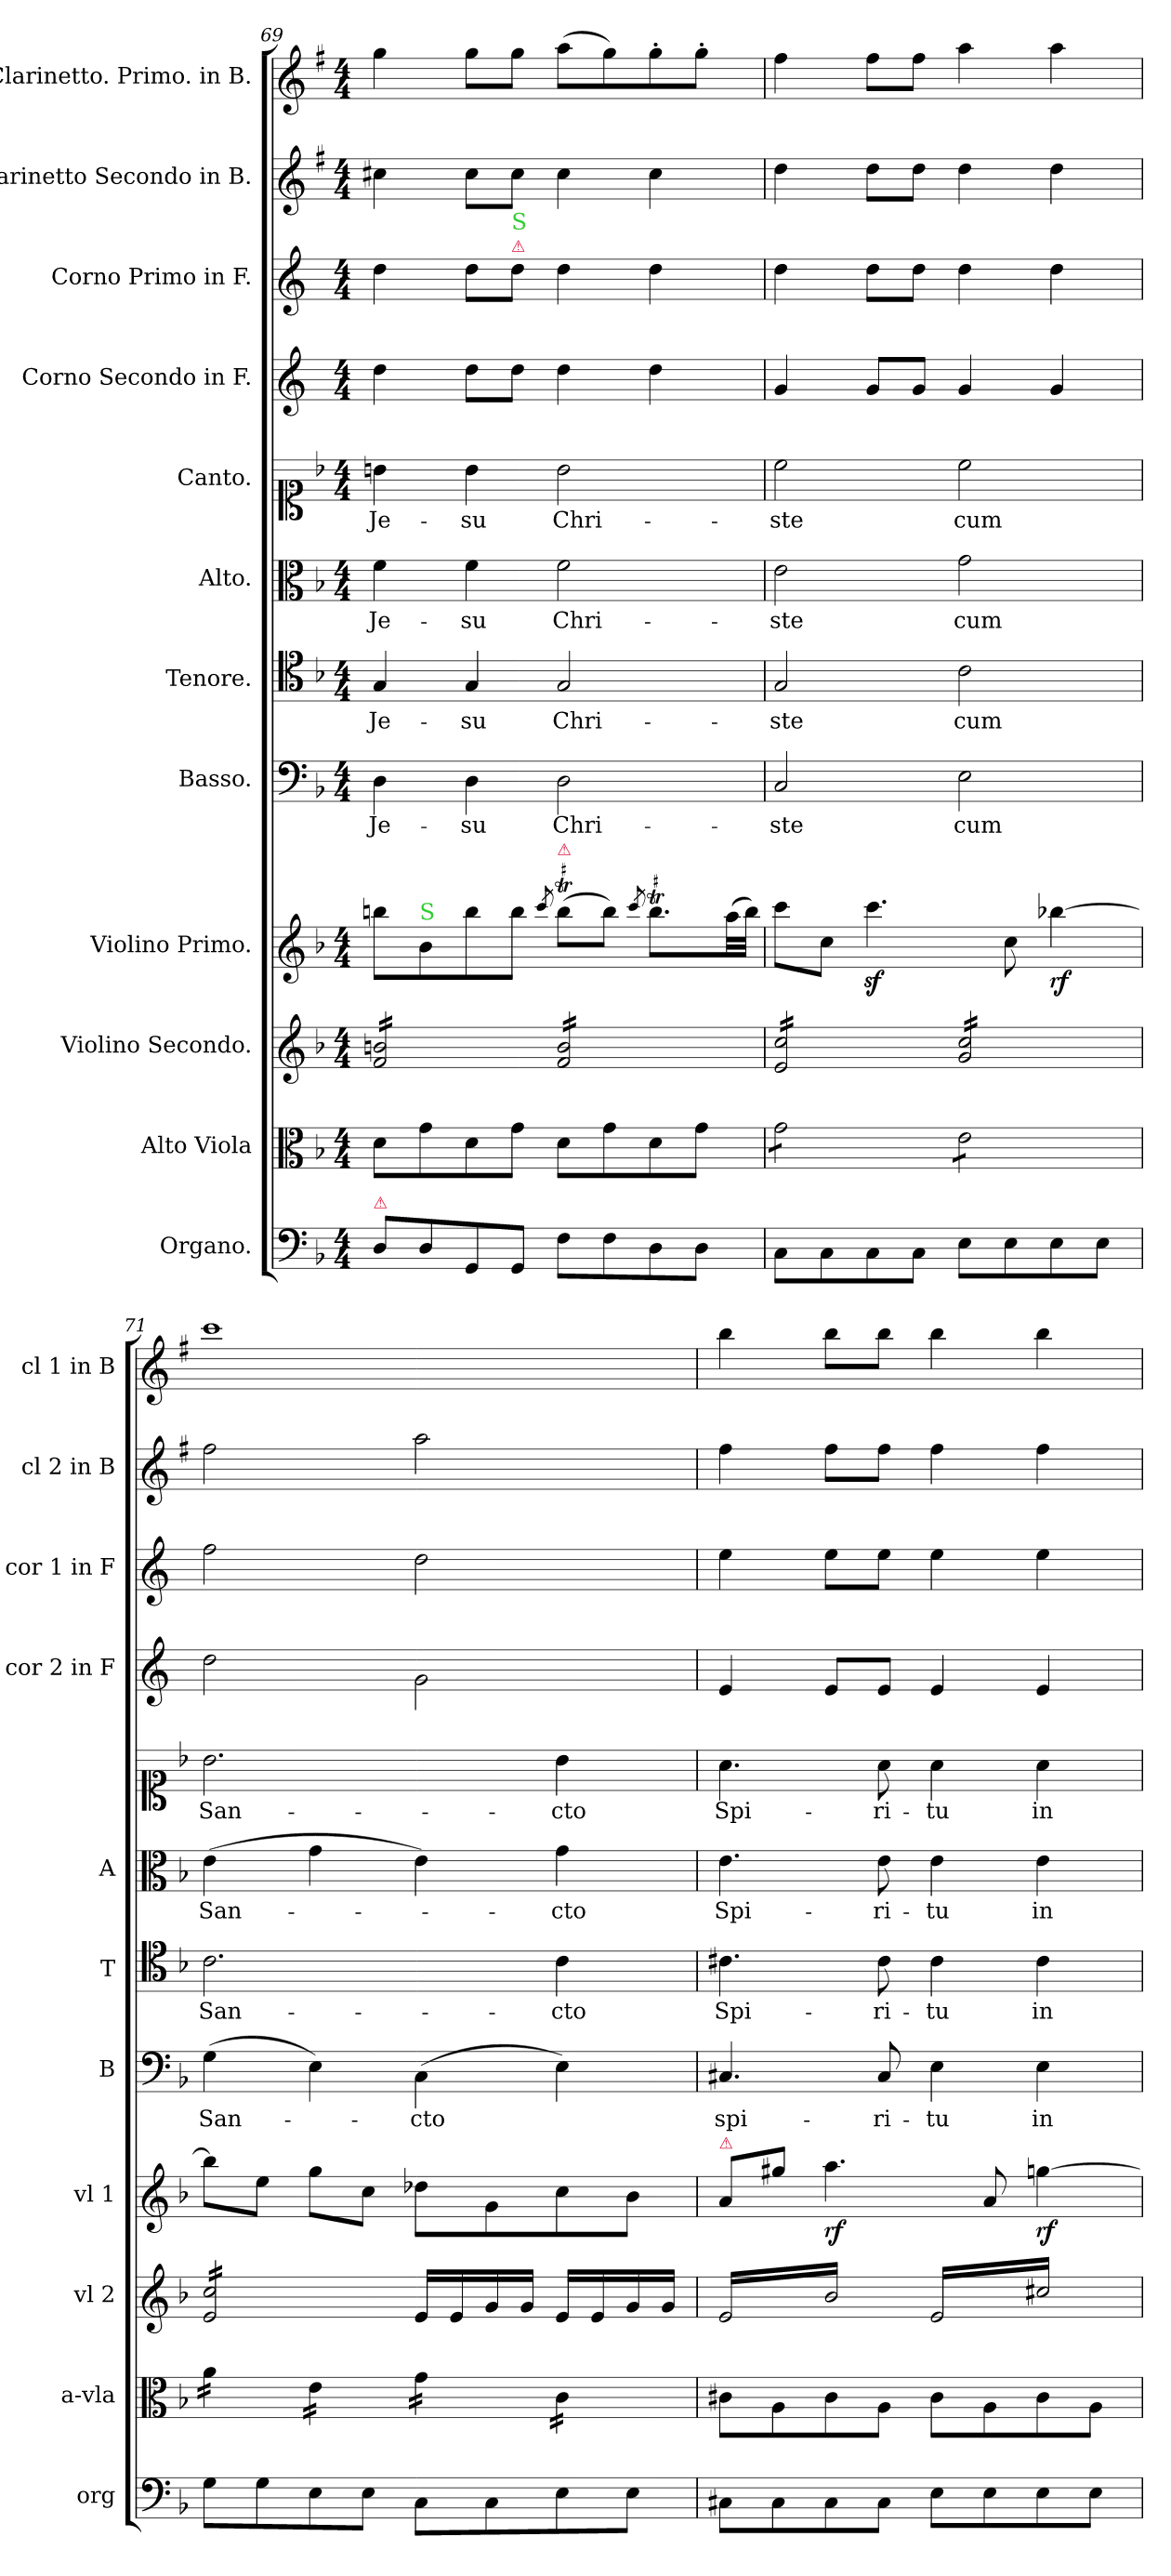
**kern	**kern	**kern	**kern	**dynam	**kern	**text	**kern	**text	**kern	**text	**kern	**text	**kern	**kern	**kern	**kern
*part12	*part11	*part10	*part9	*part9	*part8	*part8	*part7	*part7	*part6	*part6	*part5	*part5	*part4	*part3	*part2	*part1
*staff12	*staff11	*staff10	*staff9	*staff9	*staff8	*staff8	*staff7	*staff7	*staff6	*staff6	*staff5	*staff5	*staff4	*staff3	*staff2	*staff1
*I"Organo.	*I"Alto Viola	*I"Violino Secondo.	*I"Violino Primo.	*	*I"Basso.	*	*I"Tenore.	*	*I"Alto.	*	*I"Canto.	*	*I"Corno Secondo in F.	*I"Corno Primo in F.	*I"Clarinetto Secondo in B.	*I"Clarinetto. Primo. in B.
*I'org	*I'a-vla	*I'vl 2	*I'vl 1	*	*I'B	*	*I'T	*	*I'A	*	*	*	*I'cor 2 in F	*I'cor 1 in F	*I'cl 2 in B	*I'cl 1 in B
*clefF4	*clefC3	*clefG2	*clefG2	*	*clefF4	*	*clefC4	*	*clefC3	*	*clefC1	*	*clefG2	*clefG2	*clefG2	*clefG2
*	*	*	*	*	*	*	*	*	*	*	*	*	*ITrd4c7	*ITrd4c7	*ITrd1c2	*ITrd1c2
*k[b-]	*k[b-]	*k[b-]	*k[b-]	*	*k[b-]	*	*k[b-]	*	*k[b-]	*	*k[b-]	*	*k[b-]	*k[b-]	*k[b-]	*k[b-]
*F:	*F:	*F:	*F:	*	*F:	*	*F:	*	*F:	*	*F:	*	*F:	*F:	*F:	*F:
*M4/4	*M4/4	*M4/4	*M4/4	*	*M4/4	*	*M4/4	*	*M4/4	*	*M4/4	*	*M4/4	*M4/4	*M4/4	*M4/4
=69	=69	=69	=69	=69	=69	=69	=69	=69	=69	=69	=69	=69	=69	=69	=69	=69
!LO:TX:a:color=crimson:t=⚠	!	!	!	!	!	!	!	!	!	!	!	!	!	!	!	!
*	*	*tremolo	*	*	*	*	*	*	*	*	*	*	*	*	*	*
8D\L	8d\L	16f/ 16bn/LL	8bbn\L	.	4D\	Je-	4G/	Je-	4f\	Je-	4bn\	Je-	4g\	4g\	4bn\	4ff\
.	.	16f/ 16bn/	.	.	.	.	.	.	.	.	.	.	.	.	.	.
!	!	!	!LO:TX:a:color=limegreen:t=S	!	!	!	!	!	!	!	!	!	!	!	!	!
8D\	8g\	16f/ 16bn/	8b-\	.	.	.	.	.	.	.	.	.	.	.	.	.
.	.	16f/ 16bn/	.	.	.	.	.	.	.	.	.	.	.	.	.	.
8GG/	8d\	16f/ 16bn/	8bb\	.	4D\	-su	4G/	-su	4f\	-su	4b\	-su	8g\L	8g\L	8b\L	8ff\L
.	.	16f/ 16bn/	.	.	.	.	.	.	.	.	.	.	.	.	.	.
!	!	!	!	!	!	!	!	!	!	!	!	!	!	!LO:TX:a:color=crimson:t=⚠	!	!
!	!	!	!	!	!	!	!	!	!	!	!	!	!	!LO:TX:a:color=limegreen:t=S	!	!
8GG/J	8g\J	16f/ 16bn/	8bb\J	.	.	.	.	.	.	.	.	.	8g\J	8g\J	8b\J	8ff\J
.	.	16f/ 16bn/JJ	.	.	.	.	.	.	.	.	.	.	.	.	.	.
.	.	.	8qccc/	.	.	.	.	.	.	.	.	.	.	.	.	.
!	!	!	!LO:TX:a:color=crimson:t=⚠	!	!	!	!	!	!	!	!	!	!	!	!	!
!	!	!	!LO:TR:acc=#	!	!	!	!	!	!	!	!	!	!	!	!	!
8F\L	8d\L	16f/ 16b/LL	(8bbT\L	.	2D\	Chri-	2G/	Chri-	2f\	Chri-	2b\	Chri-	4g\	4g\	4b\	(8gg\L
.	.	16f/ 16b/	.	.	.	.	.	.	.	.	.	.	.	.	.	.
8F\	8g\	16f/ 16b/	8bb\J)	.	.	.	.	.	.	.	.	.	.	.	.	8ff\)
.	.	16f/ 16b/	.	.	.	.	.	.	.	.	.	.	.	.	.	.
.	.	.	8qccc/	.	.	.	.	.	.	.	.	.	.	.	.	.
!	!	!	!LO:TR:acc=#	!	!	!	!	!	!	!	!	!	!	!	!	!
8D\	8d\	16f/ 16b/	8.bbT\L	.	.	.	.	.	.	.	.	.	4g\	4g\	4b\	8ff'\
.	.	16f/ 16b/	.	.	.	.	.	.	.	.	.	.	.	.	.	.
8D\J	8g\J	16f/ 16b/	.	.	.	.	.	.	.	.	.	.	.	.	.	8ff'\J
.	.	16f/ 16b/JJ	(32aa\LL	.	.	.	.	.	.	.	.	.	.	.	.	.
.	.	.	32bb\JJJ)	.	.	.	.	.	.	.	.	.	.	.	.	.
=70	=70	=70	=70	=70	=70	=70	=70	=70	=70	=70	=70	=70	=70	=70	=70	=70
*	*tremolo	*	*	*	*	*	*	*	*	*	*	*	*	*	*	*
8C\L	8g\L	16e/ 16cc/LL	8ccc\L	.	2C/	-ste	2G/	-ste	2e\	-ste	2cc\	-ste	4c/	4g\	4cc\	4ee\
.	.	16e/ 16cc/	.	.	.	.	.	.	.	.	.	.	.	.	.	.
8C\	8g\	16e/ 16cc/	8cc\J	.	.	.	.	.	.	.	.	.	.	.	.	.
.	.	16e/ 16cc/	.	.	.	.	.	.	.	.	.	.	.	.	.	.
8C\	8g\	16e/ 16cc/	4.cccz<\	.	.	.	.	.	.	.	.	.	8c/L	8g\L	8cc\L	8ee\L
.	.	16e/ 16cc/	.	.	.	.	.	.	.	.	.	.	.	.	.	.
8C\J	8g\J	16e/ 16cc/	.	.	.	.	.	.	.	.	.	.	8c/J	8g\J	8cc\J	8ee\J
.	.	16e/ 16cc/JJ	.	.	.	.	.	.	.	.	.	.	.	.	.	.
8E\L	8e\L	16g/ 16cc/LL	.	.	2E\	cum	2c\	cum	2g\	cum	2cc\	cum	4c/	4g\	4cc\	4gg\
.	.	16g/ 16cc/	.	.	.	.	.	.	.	.	.	.	.	.	.	.
8E\	8e\	16g/ 16cc/	8cc\	.	.	.	.	.	.	.	.	.	.	.	.	.
.	.	16g/ 16cc/	.	.	.	.	.	.	.	.	.	.	.	.	.	.
!	!	!	!	!LO:DY:b	!	!	!	!	!	!	!	!	!	!	!	!
8E\	8e\	16g/ 16cc/	[4bb-X\	rf.	.	.	.	.	.	.	.	.	4c/	4g\	4cc\	4gg\
.	.	16g/ 16cc/	.	.	.	.	.	.	.	.	.	.	.	.	.	.
8E\J	8e\J	16g/ 16cc/	.	.	.	.	.	.	.	.	.	.	.	.	.	.
.	.	16g/ 16cc/JJ	.	.	.	.	.	.	.	.	.	.	.	.	.	.
=71	=71	=71	=71	=71	=71	=71	=71	=71	=71	=71	=71	=71	=71	=71	=71	=71
8G\L	16a\LL	16e/ 16cc/LL	8bb-\L]	.	(4G\	San-	2.c\	San-	(4e\	San-	2.b-\	San-	2g\	2b-\	2ee\	1bb-
.	16a\	16e/ 16cc/	.	.	.	.	.	.	.	.	.	.	.	.	.	.
8G\	16a\	16e/ 16cc/	8ee\J	.	.	.	.	.	.	.	.	.	.	.	.	.
.	16a\JJ	16e/ 16cc/	.	.	.	.	.	.	.	.	.	.	.	.	.	.
8E\	16e\LL	16e/ 16cc/	8gg\L	.	4E\)	.	.	.	4g\	.	.	.	.	.	.	.
.	16e\	16e/ 16cc/	.	.	.	.	.	.	.	.	.	.	.	.	.	.
8E\J	16e\	16e/ 16cc/	8cc\J	.	.	.	.	.	.	.	.	.	.	.	.	.
.	16e\JJ	16e/ 16cc/JJ	.	.	.	.	.	.	.	.	.	.	.	.	.	.
*	*	*Xtremolo	*	*	*	*	*	*	*	*	*	*	*	*	*	*
8C\L	16g\LL	16e/LL	8dd-X\L	.	(4C\	-cto	.	.	4e\)	.	.	.	2c\	2g\	2gg\	.
.	16g\	16e/	.	.	.	.	.	.	.	.	.	.	.	.	.	.
8C\	16g\	16g/	8g\	.	.	.	.	.	.	.	.	.	.	.	.	.
.	16g\JJ	16g/JJ	.	.	.	.	.	.	.	.	.	.	.	.	.	.
8E\	16c\LL	16e/LL	8cc\	.	4E\)	.	4c\	-cto	4g\	-cto	4b-\	-cto	.	.	.	.
.	16c\	16e/	.	.	.	.	.	.	.	.	.	.	.	.	.	.
8E\J	16c\	16g/	8b-\J	.	.	.	.	.	.	.	.	.	.	.	.	.
.	16c\JJ	16g/JJ	.	.	.	.	.	.	.	.	.	.	.	.	.	.
*	*Xtremolo	*	*	*	*	*	*	*	*	*	*	*	*	*	*	*
=72	=72	=72	=72	=72	=72	=72	=72	=72	=72	=72	=72	=72	=72	=72	=72	=72
!	!	!	!LO:TX:a:color=crimson:t=⚠	!	!	!	!	!	!	!	!	!	!	!	!	!
*	*	*tremolo	*	*	*	*	*	*	*	*	*	*	*	*	*	*
8C#X\L	8c#X\L	16e/LL	8a/L	.	4.C#X/	spi-	4.c#X\	Spi-	4.e\	Spi-	4.a\	Spi-	4A/	4a\	4ee\	4aa\
.	.	16b-/	.	.	.	.	.	.	.	.	.	.	.	.	.	.
8C#\	8A\	16e/	8gg#X\J	.	.	.	.	.	.	.	.	.	.	.	.	.
.	.	16b-/	.	.	.	.	.	.	.	.	.	.	.	.	.	.
!	!	!	!	!LO:DY:b	!	!	!	!	!	!	!	!	!	!	!	!
8C#\	8c#\	16e/	4.aa\	rf.	.	.	.	.	.	.	.	.	8A/L	8a\L	8ee\L	8aa\L
.	.	16b-/	.	.	.	.	.	.	.	.	.	.	.	.	.	.
8C#\J	8A\J	16e/	.	.	8C#/	-ri-	8c#\	-ri-	8e\	-ri-	8a\	-ri-	8A/J	8a\J	8ee\J	8aa\J
.	.	16b-/JJ	.	.	.	.	.	.	.	.	.	.	.	.	.	.
8E\L	8c#\L	16e/LL	.	.	4E\	-tu	4c#\	-tu	4e\	-tu	4a\	-tu	4A/	4a\	4ee\	4aa\
.	.	16cc#X/	.	.	.	.	.	.	.	.	.	.	.	.	.	.
8E\	8A\	16e/	8a/	.	.	.	.	.	.	.	.	.	.	.	.	.
.	.	16cc#X/	.	.	.	.	.	.	.	.	.	.	.	.	.	.
!	!	!	!	!LO:DY:b	!	!	!	!	!	!	!	!	!	!	!	!
8E\	8c#\	16e/	[4ggn\	rf.	4E\	in	4c#\	in	4e\	in	4a\	in	4A/	4a\	4ee\	4aa\
.	.	16cc#X/	.	.	.	.	.	.	.	.	.	.	.	.	.	.
8E\J	8A\J	16e/	.	.	.	.	.	.	.	.	.	.	.	.	.	.
.	.	16cc#X/JJ	.	.	.	.	.	.	.	.	.	.	.	.	.	.
*	*	*Xtremolo	*	*	*	*	*	*	*	*	*	*	*	*	*	*
.	.	.	.	.	.	.	.	.	.	.	.	.	.	.	.	.
.	.	.	.	.	.	.	.	.	.	.	.	.	.	.	.	.
.	.	.	.	.	.	.	.	.	.	.	.	.	.	.	.	.
.	.	.	.	.	.	.	.	.	.	.	.	.	.	.	.	.
=	=	=	=	=	=	=	=	=	=	=	=	=	=	=	=	=
*-	*-	*-	*-	*-	*-	*-	*-	*-	*-	*-	*-	*-	*-	*-	*-	*-
